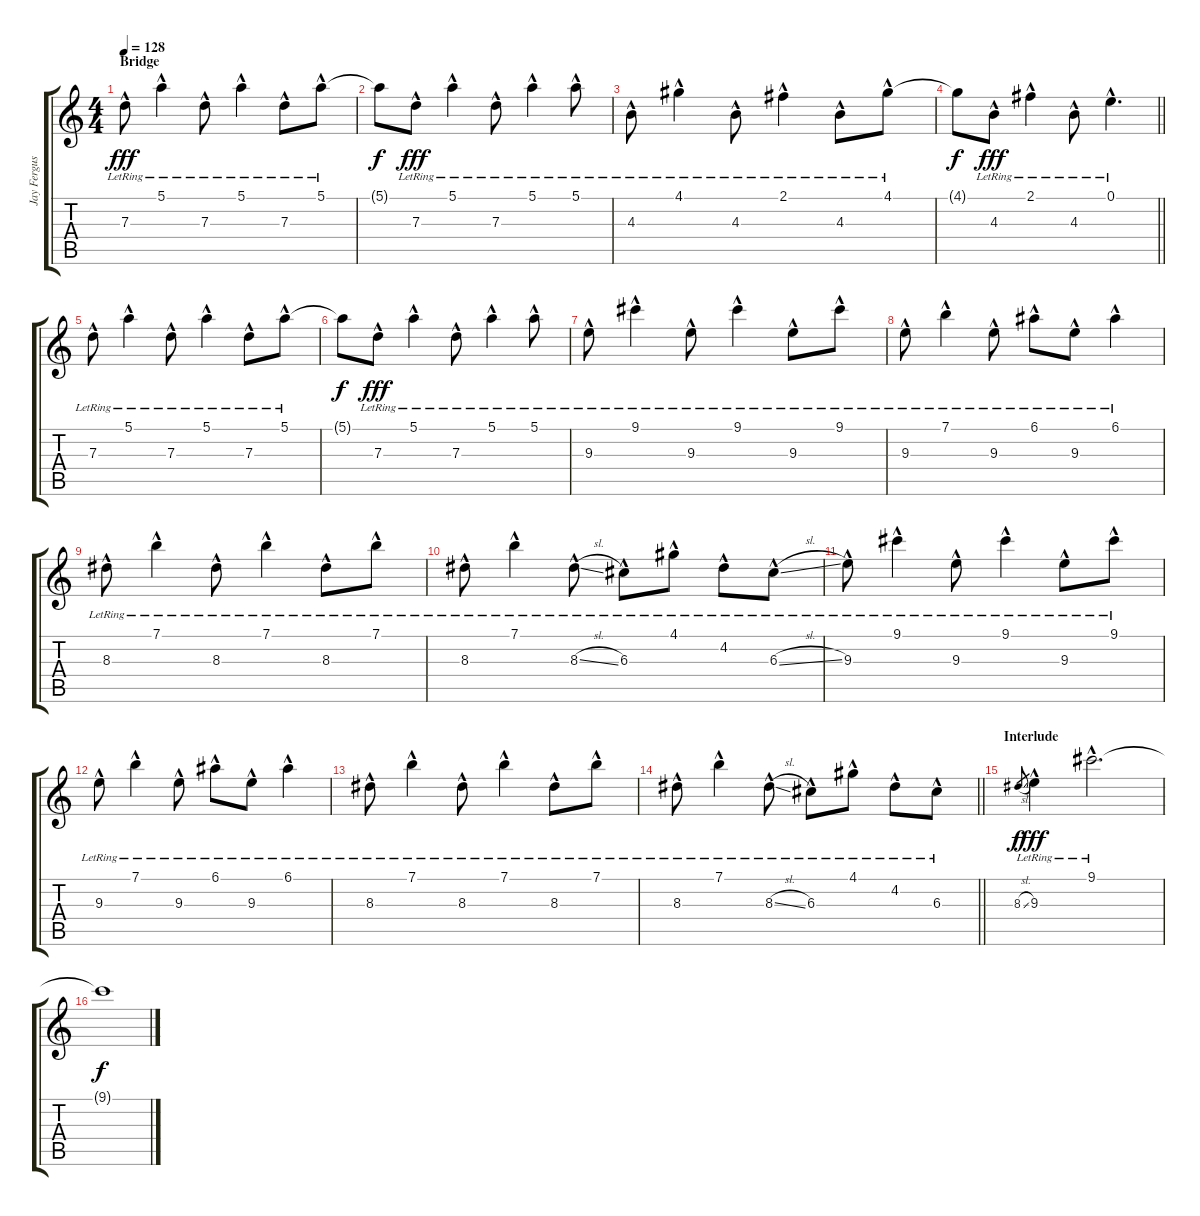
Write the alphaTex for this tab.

\track ("Jay Ferguson" "Jay Fergus") {instrument electricguitarjazz}
\staff {score tabs}
\tuning (E4 B3 G3 D3 A2 E2) {hide}
\ts (4 4)
\section ("" "Bridge")
\tempo 128
\clef g2
\ks c
7.3{hac lr}.8{dy fff} 5.1{hac lr}.4 7.3{hac lr}.8 5.1{hac lr}.4 7.3{hac lr}.8 5.1{hac lr}.8 |
5.1{t}.8{dy f} 7.3{hac lr}.8{dy fff} 5.1{hac lr}.4 7.3{hac lr}.8 5.1{hac lr}.4 5.1{hac lr}.8 |
4.3{hac lr}.8 4.1{hac lr}.4 4.3{hac lr}.8 2.1{hac lr}.4 4.3{hac lr}.8 4.1{hac lr}.8 |
\barLineRight lightlight
4.1{t}.8{dy f} 4.3{hac lr}.8{dy fff} 2.1{hac lr}.4 4.3{hac lr}.8 0.1{hac lr}.4{d} |
7.3{hac lr}.8 5.1{hac lr}.4 7.3{hac lr}.8 5.1{hac lr}.4 7.3{hac lr}.8 5.1{hac lr}.8 |
5.1{t}.8{dy f} 7.3{hac lr}.8{dy fff} 5.1{hac lr}.4 7.3{hac lr}.8 5.1{hac lr}.4 5.1{hac lr}.8 |
9.3{hac lr}.8 9.1{hac lr}.4 9.3{hac lr}.8 9.1{hac lr}.4 9.3{hac lr}.8 9.1{hac lr}.8 |
9.3{hac lr}.8 7.1{hac lr}.4 9.3{hac lr}.8 6.1{hac lr}.8 9.3{hac lr}.8 6.1{hac lr}.4 |
8.3{hac lr}.8 7.1{hac lr}.4 8.3{hac lr}.8 7.1{hac lr}.4 8.3{hac lr}.8 7.1{hac lr}.8 |
8.3{hac lr}.8 7.1{hac lr}.4 8.3{sl hac lr}.8 6.3{hac lr}.8 4.1{hac lr}.8 4.2{hac lr}.8 6.3{sl hac lr}.8 |
9.3{hac lr}.8 9.1{hac lr}.4 9.3{hac lr}.8 9.1{hac lr}.4 9.3{hac lr}.8 9.1{hac lr}.8 |
9.3{hac lr}.8 7.1{hac lr}.4 9.3{hac lr}.8 6.1{hac lr}.8 9.3{hac lr}.8 6.1{hac lr}.4 |
8.3{hac lr}.8 7.1{hac lr}.4 8.3{hac lr}.8 7.1{hac lr}.4 8.3{hac lr}.8 7.1{hac lr}.8 |
\barLineRight lightlight
8.3{hac lr}.8 7.1{hac lr}.4 8.3{sl hac lr}.8 6.3{hac lr}.8 4.1{hac lr}.8 4.2{hac lr}.8 6.3{hac lr}.8 |
\section ("" "Interlude")
8.3{sl}.8{gr dy f} 9.3{hac lr}.4{dy fff} 9.1{hac lr}.2{d} |
9.1{t}.1{dy f}
